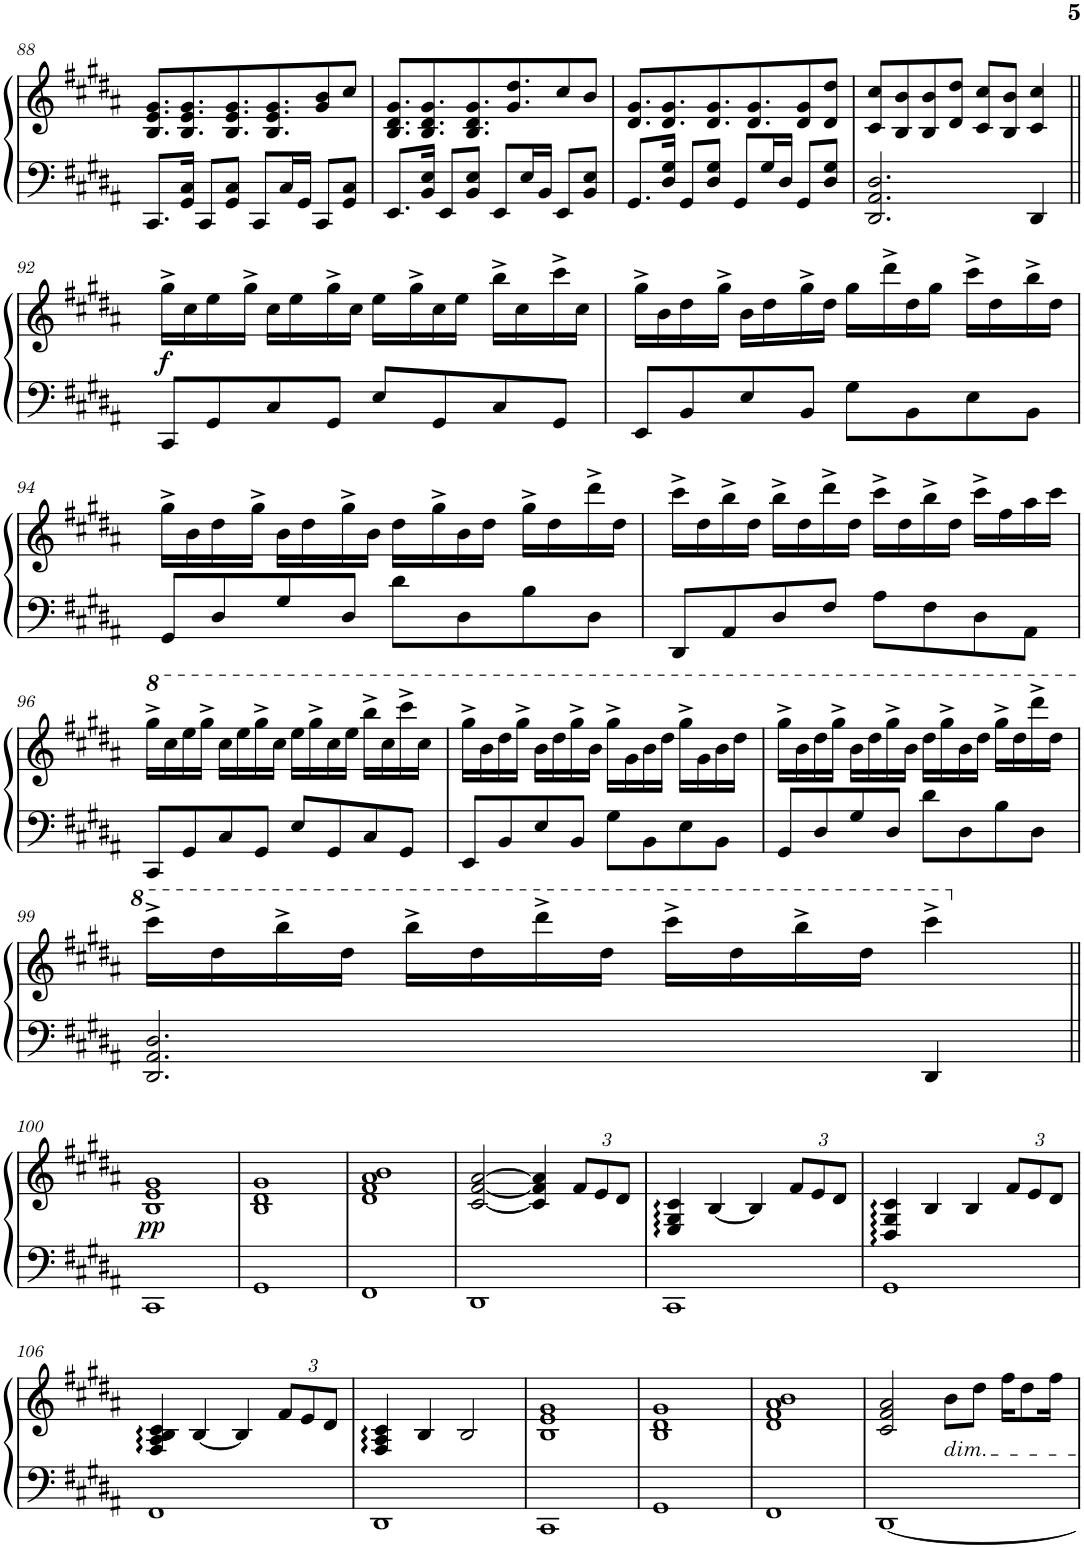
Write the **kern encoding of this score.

**kern	**kern	**dynam
*part1	*part1	*part1
*staff2	*staff1	*staff1/2
*I"Piano	*	*
*I'Pno.	*	*
!!LO:PB:g=z
*clefF4	*clefG2	*
*k[f#c#g#d#a#]	*k[f#c#g#d#a#]	*
*M4/4	*M4/4	*
=88	=88	=88
8.CC#/L	8.B/ 8.e/ 8.g#/L	.
16GG#/ 16C#/Jk	8.B/ 8.e/ 8.g#/	.
8CC#/L	.	.
8GG#/ 8C#/J	8.B/ 8.e/ 8.g#/	.
8CC#/L	.	.
.	8.B/ 8.e/ 8.g#/	.
16C#/L	.	.
16GG#/JJ	.	.
8CC#/L	8g#/ 8b/	.
8GG#/ 8C#/J	8cc#/J	.
=89	=89	=89
8.EE/L	8.B/ 8.d#/ 8.g#/L	.
16BB/ 16E/Jk	8.B/ 8.d#/ 8.g#/	.
8EE/L	.	.
8BB/ 8E/J	8.B/ 8.d#/ 8.g#/	.
8EE/L	.	.
.	8.g#/ 8.dd#/	.
16E/L	.	.
16BB/JJ	.	.
8EE/L	8cc#/	.
8BB/ 8E/J	8b/J	.
=90	=90	=90
8.GG#/L	8.d#/ 8.g#/L	.
16D#/ 16G#/Jk	8.d#/ 8.g#/	.
8GG#/L	.	.
8D#/ 8G#/J	8.d#/ 8.g#/	.
8GG#/L	.	.
.	8.d#/ 8.g#/	.
16G#/L	.	.
16D#/JJ	.	.
8GG#/L	8d#/ 8g#/	.
8D#/ 8G#/J	8d#/ 8dd#/J	.
=91	=91	=91
2.DD#/ 2.AA#/ 2.D#/	8c#/ 8cc#/L	.
.	8B/ 8b/	.
.	8B/ 8b/	.
.	8d#/ 8dd#/J	.
.	8c#/ 8cc#/L	.
.	8B/ 8b/J	.
4DD#/	4c#/ 4cc#/	.
!!LO:LB:g=z
=92||	=92||	=92||
!	!	!LO:DY:b
8CC#/L	16gg#^\LL	f
.	16cc#\	.
8GG#/	16ee\	.
.	16gg#^\JJ	.
8C#/	16cc#\LL	.
.	16ee\	.
8GG#/J	16gg#^\	.
.	16cc#\JJ	.
8E/L	16ee\LL	.
.	16gg#^\	.
8GG#/	16cc#\	.
.	16ee\JJ	.
8C#/	16bb^\LL	.
.	16cc#\	.
8GG#/J	16ccc#^\	.
.	16cc#\JJ	.
=93	=93	=93
8EE/L	16gg#^\LL	.
.	16b\	.
8BB/	16dd#\	.
.	16gg#^\JJ	.
8E/	16b\LL	.
.	16dd#\	.
8BB/J	16gg#^\	.
.	16dd#\JJ	.
8G#\L	16gg#\LL	.
.	16ddd#^\	.
8BB\	16dd#\	.
.	16gg#\JJ	.
8E\	16ccc#^\LL	.
.	16dd#\	.
8BB\J	16bb^\	.
.	16dd#\JJ	.
!!LO:LB:g=z
=94	=94	=94
8GG#/L	16gg#^\LL	.
.	16b\	.
8D#/	16dd#\	.
.	16gg#^\JJ	.
8G#/	16b\LL	.
.	16dd#\	.
8D#/J	16gg#^\	.
.	16b\JJ	.
8d#\L	16dd#\LL	.
.	16gg#^\	.
8D#\	16b\	.
.	16dd#\JJ	.
8B\	16gg#^\LL	.
.	16dd#\	.
8D#\J	16ddd#^\	.
.	16dd#\JJ	.
=95	=95	=95
8DD#/L	16ccc#^\LL	.
.	16dd#\	.
8AA#/	16bb^\	.
.	16dd#\JJ	.
8D#/	16bb^\LL	.
.	16dd#\	.
8F#/J	16ddd#^\	.
.	16dd#\JJ	.
8A#\L	16ccc#^\LL	.
.	16dd#\	.
8F#\	16bb^\	.
.	16dd#\JJ	.
8D#\	16ccc#^\LL	.
.	16ff#\	.
8AA#\J	16aa#\	.
.	16ccc#\JJ	.
!!LO:LB:g=z
=96	=96	=96
*	*8va	*
8CC#/L	16ggg#^\LL	.
.	16ccc#\	.
8GG#/	16eee\	.
.	16ggg#^\JJ	.
8C#/	16ccc#\LL	.
.	16eee\	.
8GG#/J	16ggg#^\	.
.	16ccc#\JJ	.
8E/L	16eee\LL	.
.	16ggg#^\	.
8GG#/	16ccc#\	.
.	16eee\JJ	.
8C#/	16bbb^\LL	.
.	16ccc#\	.
8GG#/J	16cccc#^\	.
.	16ccc#\JJ	.
=97	=97	=97
8EE/L	16ggg#^\LL	.
.	16bb\	.
8BB/	16ddd#\	.
.	16ggg#^\JJ	.
8E/	16bb\LL	.
.	16ddd#\	.
8BB/J	16ggg#^\	.
.	16bb\JJ	.
8G#\L	16ggg#^\LL	.
.	16gg#\	.
8BB\	16bb\	.
.	16ddd#\JJ	.
8E\	16ggg#^\LL	.
.	16gg#\	.
8BB\J	16bb\	.
.	16ddd#\JJ	.
=98	=98	=98
8GG#/L	16ggg#^\LL	.
.	16bb\	.
8D#/	16ddd#\	.
.	16ggg#^\JJ	.
8G#/	16bb\LL	.
.	16ddd#\	.
8D#/J	16ggg#^\	.
.	16bb\JJ	.
8d#\L	16ddd#\LL	.
.	16ggg#^\	.
8D#\	16bb\	.
.	16ddd#\JJ	.
8B\	16ggg#^\LL	.
.	16ddd#\	.
8D#\J	16dddd#^\	.
.	16ddd#\JJ	.
!!LO:LB:g=z
=99	=99	=99
2.DD#/ 2.AA#/ 2.D#/	16cccc#^\LL	.
.	16ddd#\	.
.	16bbb^\	.
.	16ddd#\JJ	.
.	16bbb^\LL	.
.	16ddd#\	.
.	16dddd#^\	.
.	16ddd#\JJ	.
.	16cccc#^\LL	.
.	16ddd#\	.
.	16bbb^\	.
.	16ddd#\JJ	.
4DD#/	4cccc#^\	.
!!LO:LB:g=z
=100||	=100||	=100||
*	*X8va	*
!	!	!LO:DY:b
1CC#	1B 1e 1g#	pp
=101	=101	=101
1GG#	1B 1d# 1g#	.
=102	=102	=102
1FF#	1d# 1f# 1a# 1b	.
=103	=103	=103
1DD#	[2c#/ [2f#/ [2a#/	.
.	4c#/] 4f#/] 4a#/]	.
*	*Xbrackettup	*
.	12f#/L	.
.	12e/	.
.	12d#/J	.
=104	=104	=104
1CC#	4E/ 4G#/ 4c#/	.
.	[4B/	.
.	4B/]	.
.	12f#/L	.
.	12e/	.
.	12d#/J	.
=105	=105	=105
1GG#	4D#/ 4G#/ 4c#/	.
.	4B/	.
.	4B/	.
.	12f#/L	.
.	12e/	.
.	12d#/J	.
!!LO:LB:g=z
=106	=106	=106
1FF#	4F#/ 4A#/ 4B/ 4c#/	.
.	[4B/	.
.	4B/]	.
.	12f#/L	.
.	12e/	.
.	12d#/J	.
=107	=107	=107
1DD#	4F#/ 4A#/ 4c#/	.
.	4B/	.
.	2B/	.
=108	=108	=108
1CC#	1B 1e 1g#	.
=109	=109	=109
1GG#	1B 1d# 1g#	.
=110	=110	=110
1FF#	1d# 1f# 1a# 1b	.
=111	=111	=111
[1DD#	2c#/ 2f#/ 2a#/	.
!	!LO:TX:b:i:t=dim.	!
.	8b\L	.
.	8dd#\J	.
.	16ff#\KL	.
.	8dd#\	.
.	16ff#\Jk	.
=	=	=
*-	*-	*-
